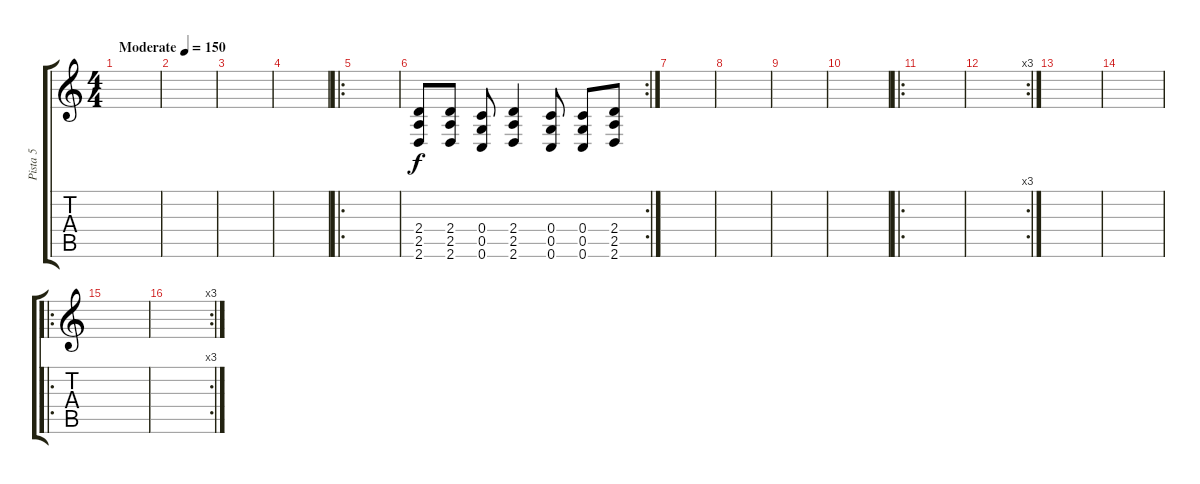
\track ("Pista 5" "Pista 5") {instrument distortionguitar}
\staff {score tabs}
\tuning (D4 A3 F3 C3 G2 C2) {hide}
\ts (4 4)
\tempo (150 "Moderate")
\clef g2
\ks c
|
|
|
|
\ro
|
\rc 2
(2.4 2.5 2.6).8 (2.4 2.5 2.6).8 (0.4 0.5 0.6).8 (2.4 2.5 2.6).4 (0.4 0.5 0.6).8 (0.4 0.5 0.6).8 (2.4 2.5 2.6).8 |
|
|
|
|
\ro
|
\rc 3
|
|
|
\ro
|
\rc 3
